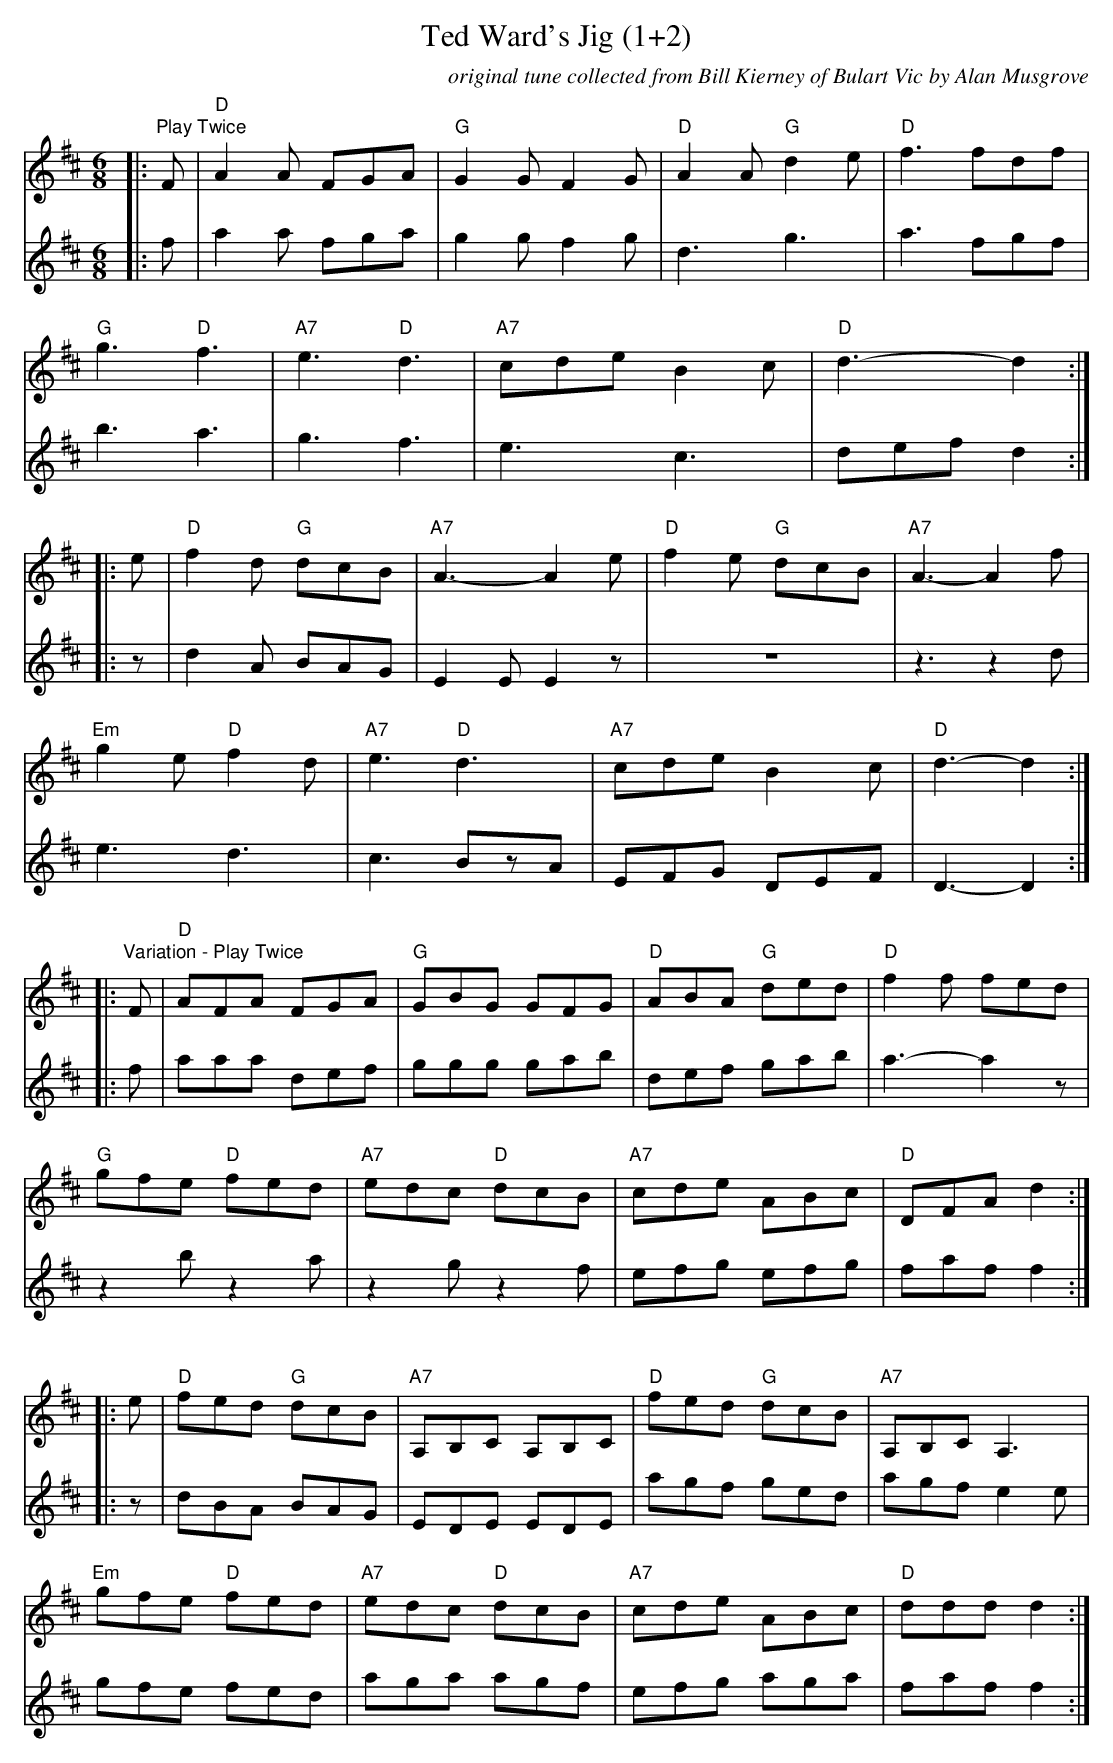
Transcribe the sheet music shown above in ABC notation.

X:1
T:Ted Ward's Jig (1+2)
C:original tune collected from Bill Kierney of Bulart Vic by Alan Musgrove
M:6/8
L:1/8
K:D
V:1
|:"Play Twice"F|"D"A2A FGA|"G"G2G F2G|"D"A2A "G"d2e|"D"f3 fdf|
"G"g3 "D"f3|"A7"e3 "D"d3|"A7"cde B2c|"D"d3-d2:|
|:e|"D"f2d "G"dcB|"A7"A3-A2e|"D"f2e "G"dcB|"A7"A3- A2f|
"Em"g2e "D"f2d|"A7"e3 "D"d3|"A7"cde B2c|"D"d3-d2:|
|:"Variation - Play Twice"F|"D"AFA FGA|"G"GBG GFG|"D"ABA "G"ded|"D"f2f fed|
"G"gfe "D"fed|"A7"edc "D"dcB|"A7"cde ABc|"D"DFAd2:|
|:e|"D"fed "G"dcB|"A7"A,B,C A,B,C|"D"fed "G"dcB|"A7"A,B,C A,3|
"Em"gfe "D"fed|"A7"edc "D"dcB|"A7"cde ABc|"D"ddd d2:|
V:2
|:f|a2a fga|g2gf2g|d3g3|a3 fgf|
b3a3|g3f3|e3c3|def d2:|
|:z|d2A BAG|E2EE2z|z6|z3z2d|
e3d3|c3BzA|EFG DEF|D3-D2:|
|:f|aaa def|ggg gab|def gab|a3-a2z|
z2bz2a|z2gz2f|efg efg|faf f2:|
|:z|dBA BAG|EDE EDE|agf ged|agf e2e|
gfe fed|aga agf|efg aga|faf f2:|
